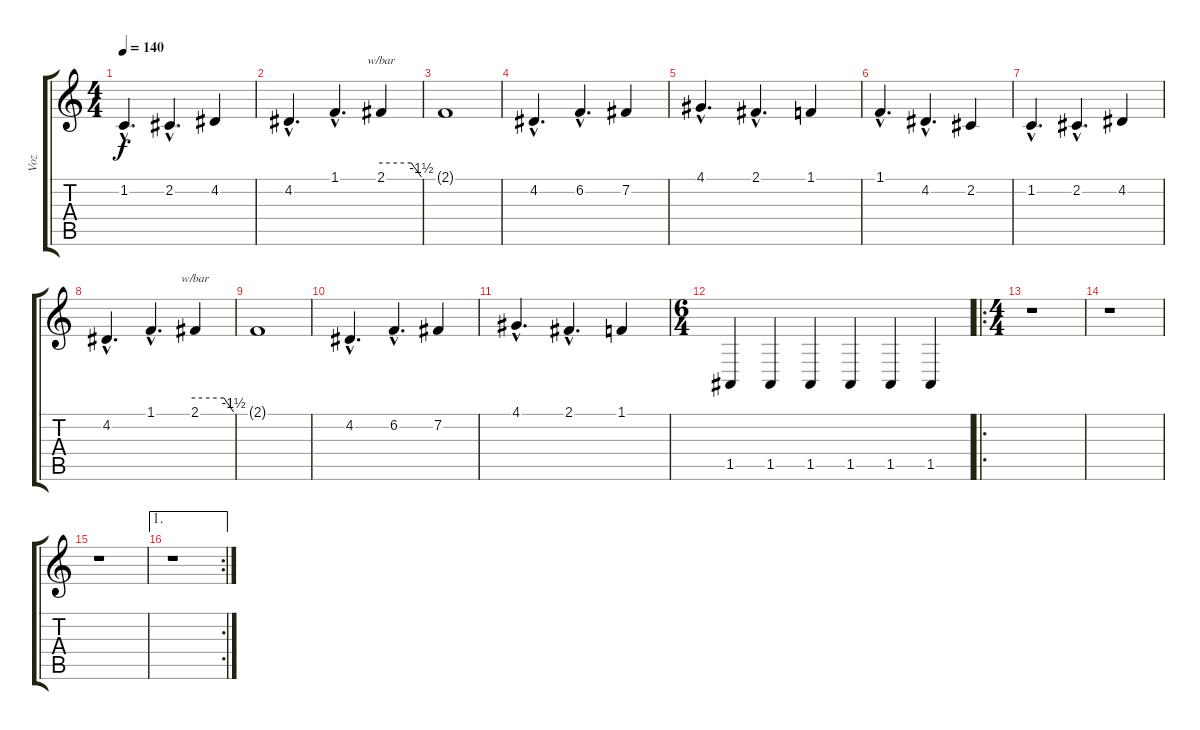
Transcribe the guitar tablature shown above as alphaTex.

\track ("Voz" "Voz") {instrument tuba}
\staff {score tabs}
\tuning (E4 B3 G3 D3 A2 E2) {hide}
\ts (4 4)
\tempo 140
\clef g2
\ks c
1.2{hac}.4{d dy f} 2.2{hac}.4{d} 4.2.4 |
4.2{hac}.4{d} 1.1{hac}.4{d} 2.1.4{tbe (custom default 0 0 45 0 60 -6)} |
2.1{t}.1 |
4.2{hac}.4{d} 6.2{hac}.4{d} 7.2.4 |
4.1{hac}.4{d} 2.1{hac}.4{d} 1.1.4 |
1.1{hac}.4{d} 4.2{hac}.4{d} 2.2.4 |
1.2{hac}.4{d} 2.2{hac}.4{d} 4.2.4 |
4.2{hac}.4{d} 1.1{hac}.4{d} 2.1.4{tbe (custom default 0 0 45 0 60 -6)} |
2.1{t}.1 |
4.2{hac}.4{d} 6.2{hac}.4{d} 7.2.4 |
4.1{hac}.4{d} 2.1{hac}.4{d} 1.1.4 |
\ts (6 4)
1.5.4{balance 0 instrument reversecymbal} 1.5.4{balance 16} 1.5.4 1.5.4 1.5.4 1.5.4 |
\ro
\ts (4 4)
r.1{volume 16 balance 12 instrument tuba} |
r.1 |
r.1 |
\ae 1
\rc 2
r.1
